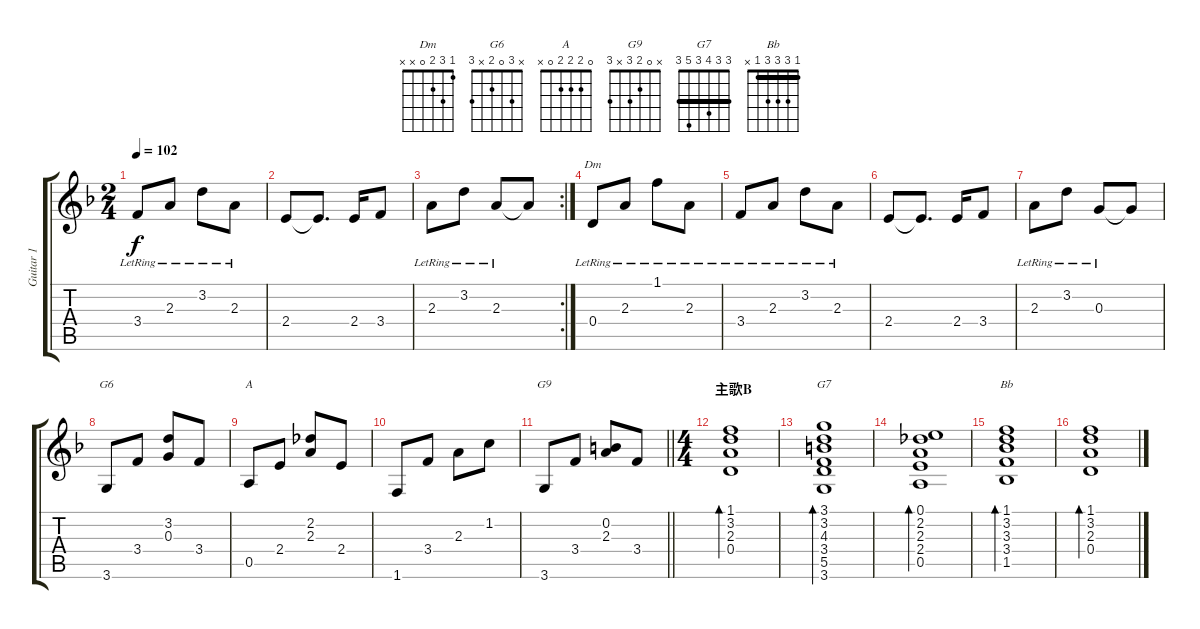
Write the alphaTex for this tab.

\track ("Guitar 1" "Guitar 1") {instrument acousticguitarsteel}
\staff {score tabs}
\tuning (E4 B3 G3 D3 A2 E2) {hide}
\chord ("Dm" 1 3 2 0 x x)
\chord ("G6" x 3 0 2 x 3)
\chord ("A" 0 2 2 2 0 x)
\chord ("G9" x 0 2 3 x 3)
\chord ("G7" 3 3 4 3 5 3) {barre 3}
\chord ("Bb" 1 3 3 3 1 x) {barre 1}
\ts (2 4)
\tempo 102
\clef g2
\ks f
3.4{lr}.8{dy f} 2.3{lr}.8 3.2{lr}.8 2.3{lr}.8 |
2.4.8 2.4{t}.8{d} 2.4.16 3.4.8 |
\rc 2
2.3{lr}.8 3.2{lr}.8 2.3{lr}.8 2.3{t}.8 |
0.4{lr}.8{ch "Dm"} 2.3{lr}.8 1.1{lr}.8 2.3{lr}.8 |
3.4{lr}.8 2.3{lr}.8 3.2{lr}.8 2.3{lr}.8 |
2.4.8 2.4{t}.8{d} 2.4.16 3.4.8 |
2.3{lr}.8 3.2{lr}.8 0.3{lr}.8 0.3{t}.8 |
3.6.8{ch "G6"} 3.4.8 (3.2 0.3).8 3.4.8 |
0.5.8{ch "A"} 2.4.8 (2.2 2.3).8 2.4.8 |
1.6.8 3.4.8 2.3.8 1.2.8 |
\barLineRight lightlight
3.6.8{ch "G9"} 3.4.8 (0.2 2.3).8 3.4.8 |
\ts (4 4)
\section ("" "主歌B")
(1.1 3.2 2.3 0.4).1{bd 240} |
(3.1 3.2 4.3 3.4 5.5 3.6).1{bd 240 ch "G7"} |
(0.1 2.2 2.3 2.4 0.5).1{bd 240} |
(1.1 3.2 3.3 3.4 1.5).1{bd 240 ch "Bb"} |
(1.1 3.2 2.3 0.4).1{bd 240}
